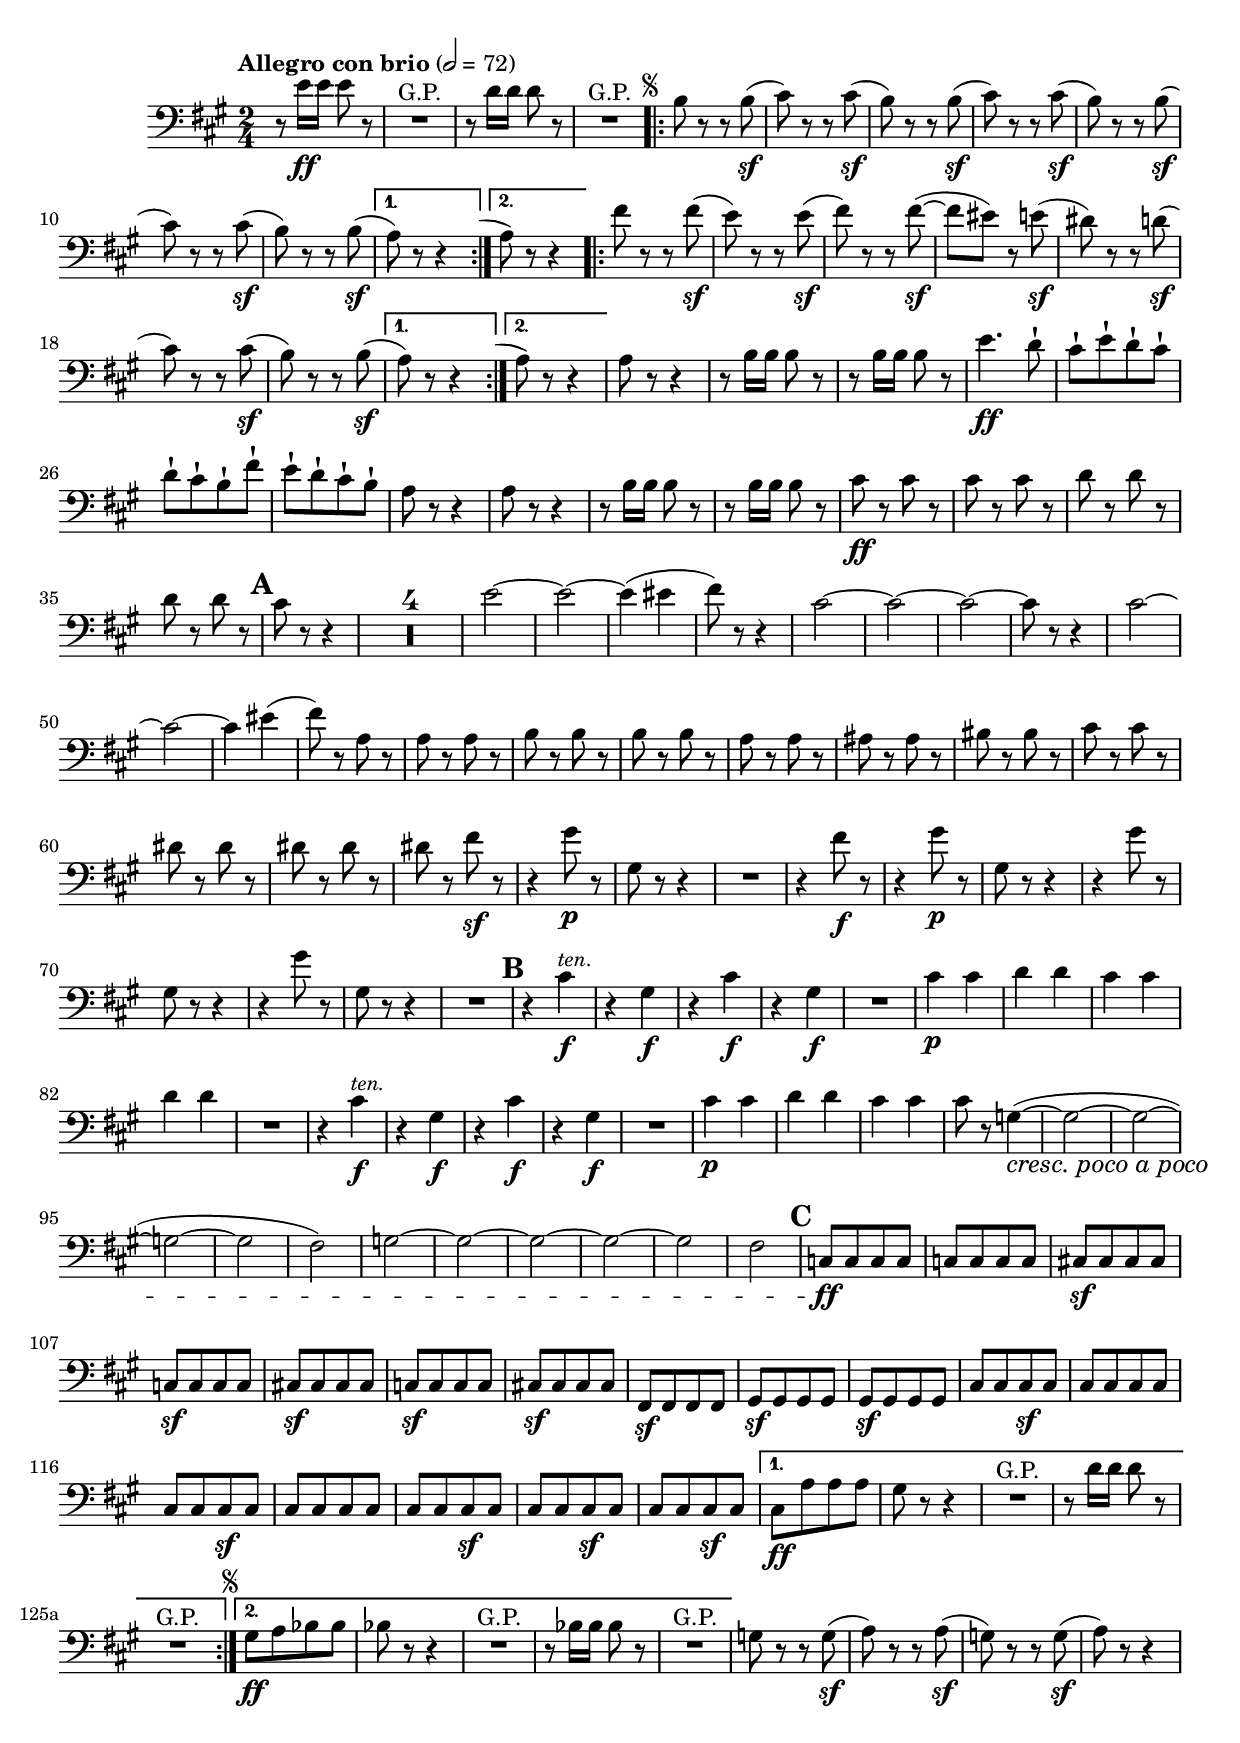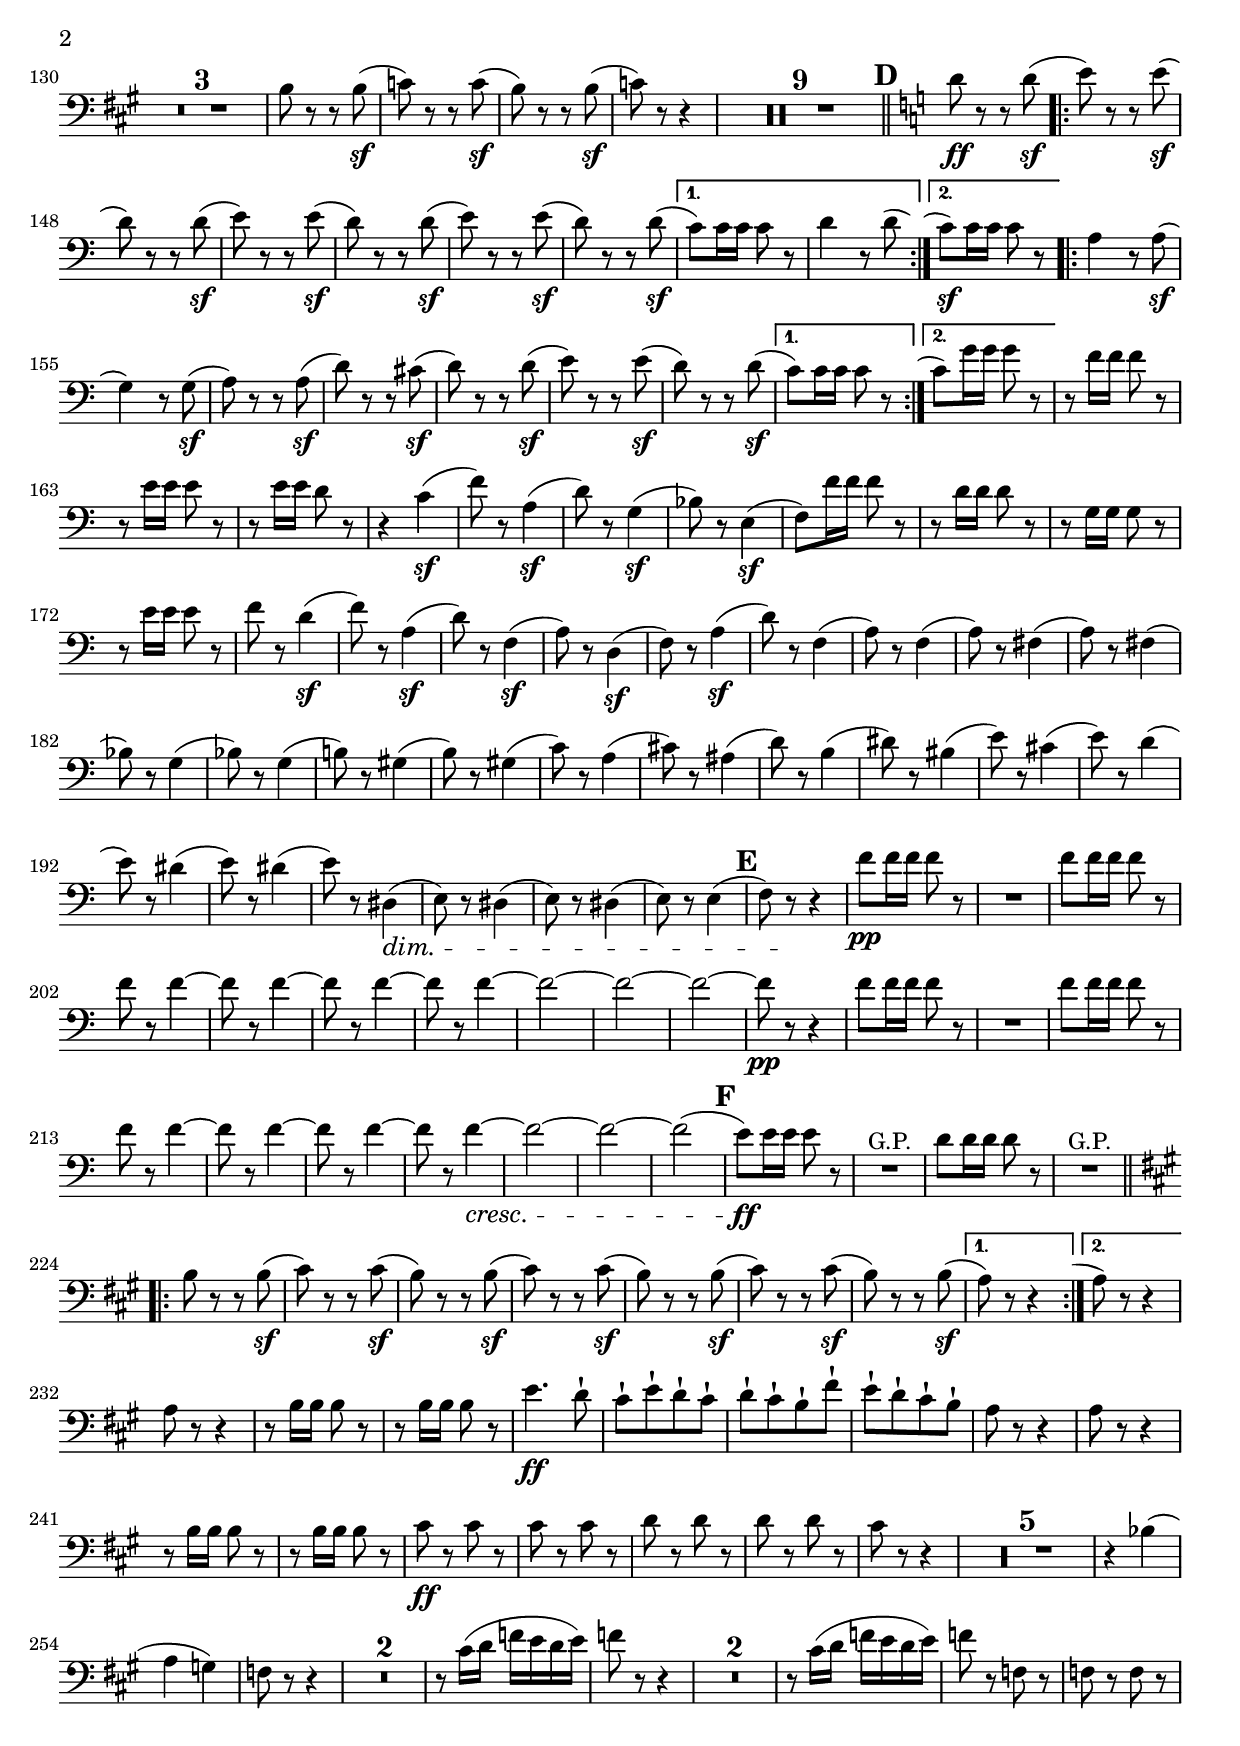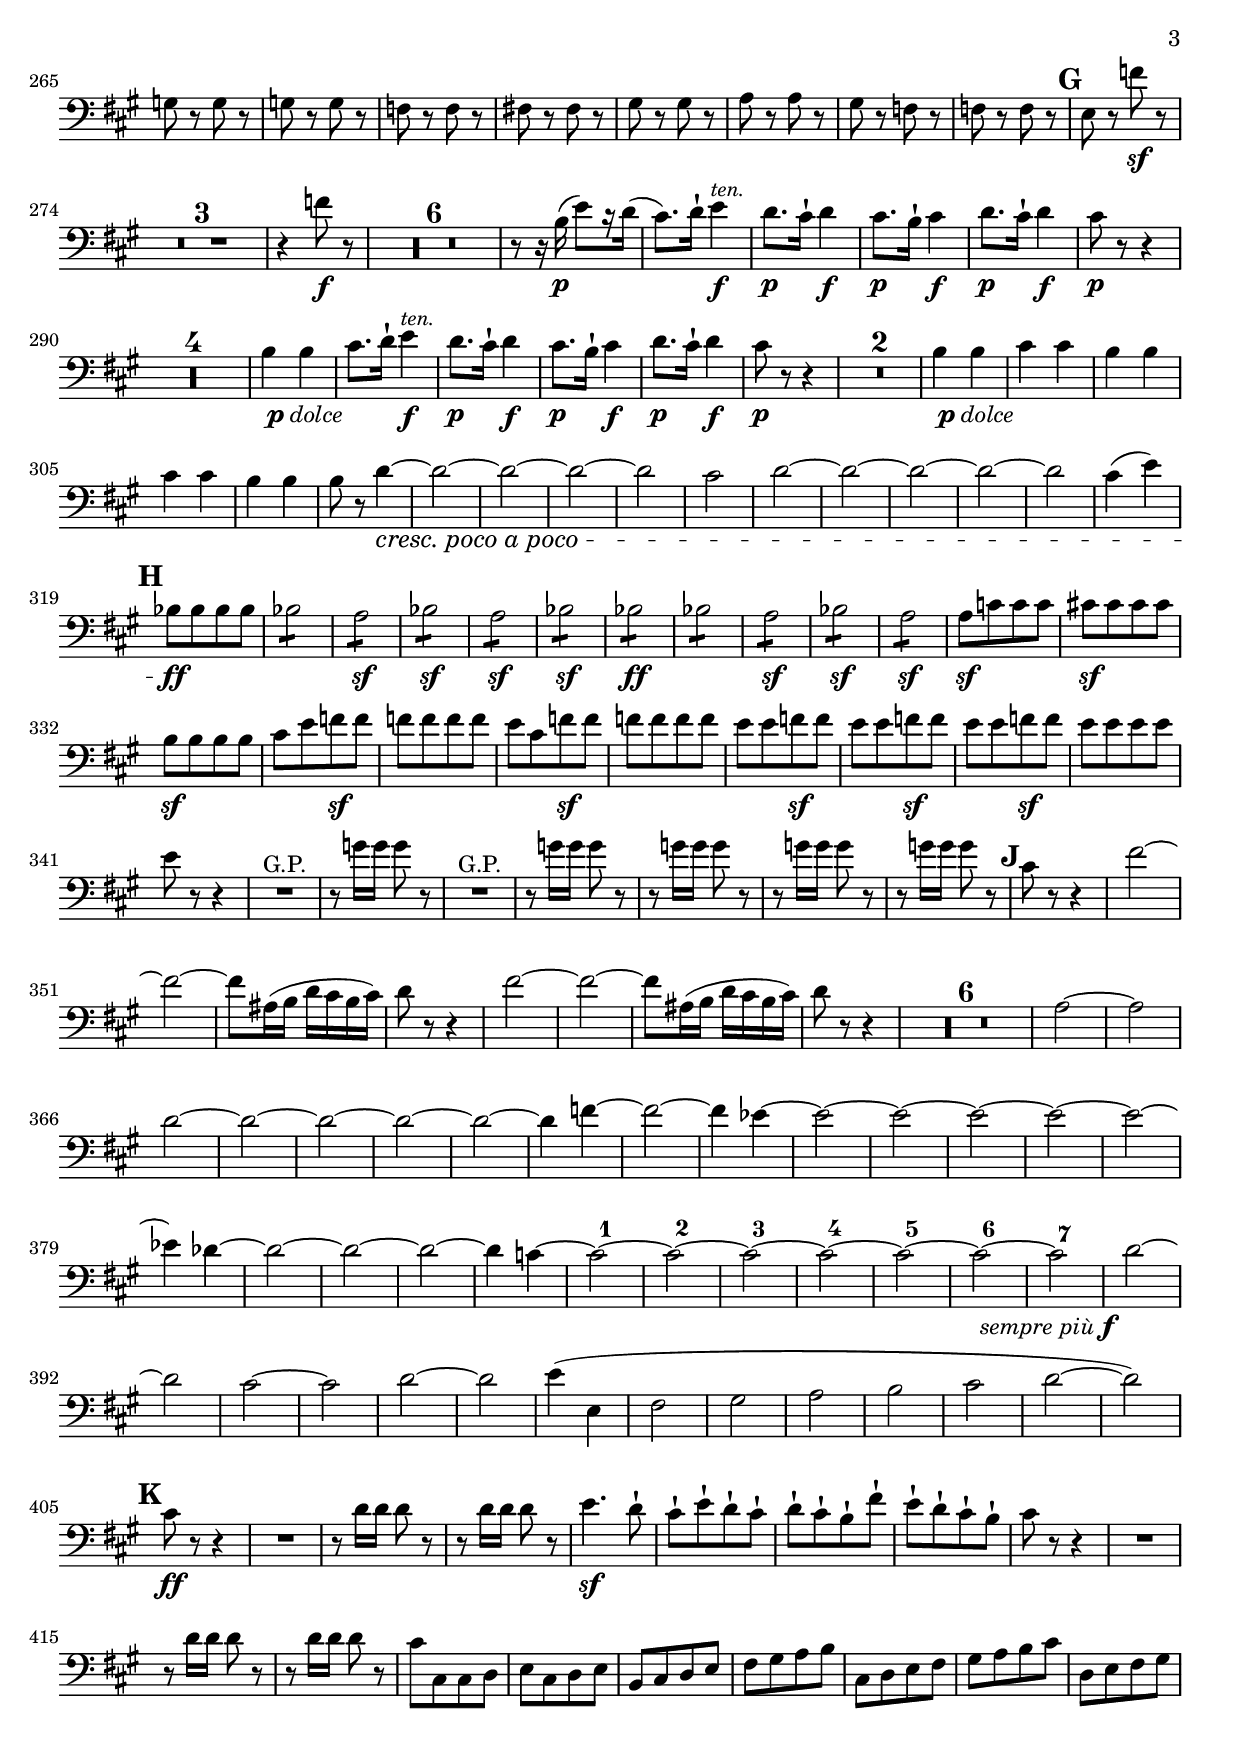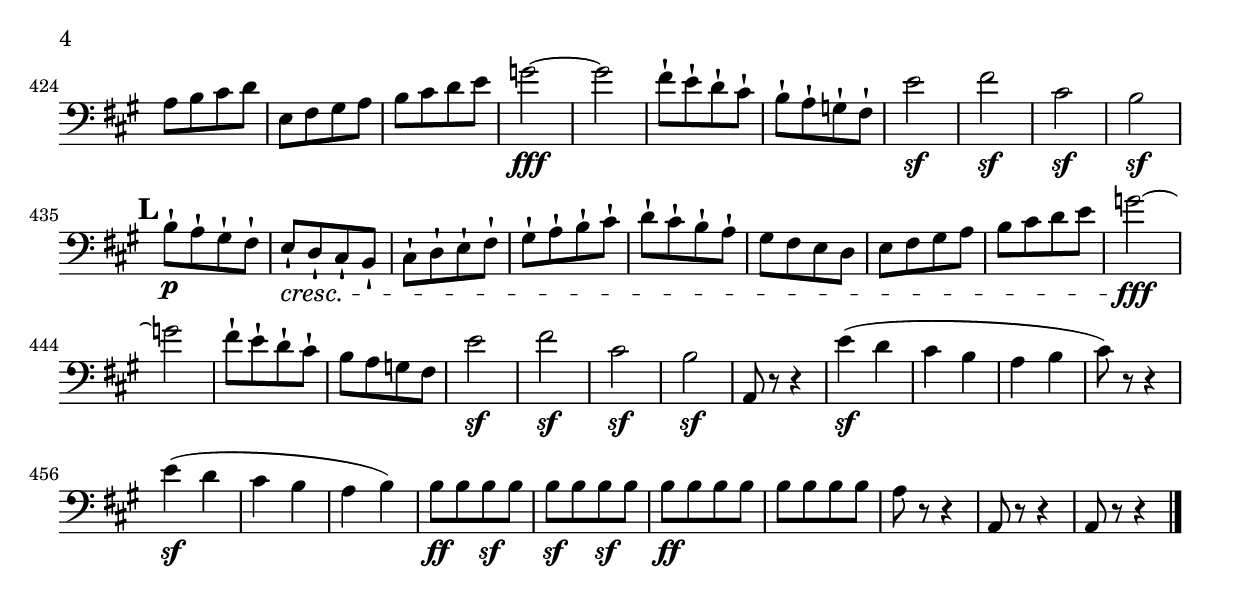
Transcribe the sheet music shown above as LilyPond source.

\version "2.24.4"

\version "2.24.4"

\include "../../definitions.ly"

voicebeethovenHxmouvementExbassonBxmd = \absolute {
	\include "../../parametres.ly"
	\clef bass \time 2/4 \key a \major \tempo "Allegro con brio" 2=72
	\set Timing.beamExceptions = \beamExceptions { 8[ 8 8 8] | 8[ 16 16] 8[ 8] }
	r8 e'16 \ff e'16 e'8 r8 |
	R2\granPausa |
	r8 d'16 d'16 d'8 r8 |
	R2\granPausa |
	\repeat volta 2 {
		\segnoMark 1
		\repeat volta 2 {
			b8 r8 r8 b8( \sf |
			cis'8) r8 r8 cis'8( \sf |
			b8) r8 r8 b8( \sf |
			cis'8) r8 r8 cis'8( \sf |
			b8) r8 r8 b8( \sf |
			cis'8) r8 r8 cis'8( \sf |
			b8) r8 r8 b8( \sf |
			\alternative{
				{a8) r8 r4 | }
				{
					a8
					-\tweak control-points #'((-2 . 3.5) (-1 . 3.6) (0 . 3.5) (1 . 2.9)) ( <> )
					r8 r4 |
				}
			}
		}
		\repeat volta 2 {
			fis'8 r8 r8 fis'8( \sf |
			e'8) r8 r8 e'8( \sf |
			fis'8) r8 r8 fis'8(~ \sf |
			fis'8 eis'8) r8 e'8( \sf |
			dis'8) r8 r8 d'8( \sf |
			cis'8) r8 r8 cis'8( \sf |
			b8) r8 r8 b8( \sf |
			\alternative{
				{a8) r8 r4 |}
				{
					a8
					-\tweak control-points #'((-2 . 3.5) (-1 . 3.6) (0 . 3.5) (1 . 2.9)) ( <> )
					r8 r4 |
				}
			}
		}
		a8 r8 r4 |
		r8 b16 b16 b8 r8 |
		r8 b16 b16 b8 r8 |
		e'4. \ff d'8-! |
		%\set Timing.baseMoment = #(ly:make-moment 2/4)
		cis'8-! e'8-! d'8-! cis'8-! |
		d'8-! cis'8-! b8-! fis'8-! |
		e'8-! d'8-! cis'8-! b8-! |
		%\set Timing.baseMoment = #(ly:make-moment 1/4)
		a8 r8 r4 |
		a8 r8 r4 |
		r8 b16 b16 b8 r8 |
		r8 b16 b16 b8 r8 |
		cis'8 \ff r8 cis'8 r8 |
		cis'8 r8 cis'8 r8 |
		d'8 r8 d'8 r8 |
		d'8 r8 d'8 r8 |
		\mark\default \barNumberCheck 36
		cis'8 r8 r4 |
		R2*4 |
		e'2~ |
		e'2~ |
		e'4( eis'4 |
		fis'8) r8 r4 |
		cis'2~ |
		cis'2~ |
		cis'2~ |
		cis'8 r8 r4 |
		cis'2~ |
		cis'2~ |
		cis'4 eis'4( |
		fis'8) r8 a8 r8 |
		a8 r8 a8 r8 |
		b8 r8 b8 r8 |
		b8 r8 b8 r8 |
		a8 r8 a8 r8 |
		ais8 r8 ais8 r8 |
		bis8 r8 bis8 r8 |
		cis'8 r8 cis'8 r8 |
		dis'8 r8 dis'8 r8 |
		dis'8 r8 dis'8 r8 |
		dis'8 r8 fis'8 \sf r8 |
		r4 gis'8 \p r8 |
		gis8 r8 r4 |
		R2 |
		r4 fis'8 \f r8 |
		r4 gis'8 \p r8 |
		gis8 r8 r4 |
		r4 gis'8 r8 |
		gis8 r8 r4 |
		r4 gis'8 r8 |
		gis8 r8 r4 |
		R2 |
		\mark\default \barNumberCheck 74
		r4 cis'4\tenutotext \f |
		r4 gis4 \f |
		r4 cis'4 \f |
		r4 gis4 \f |
		R2 |
		cis'4 \p cis'4 |
		d'4 d'4 |
		cis'4 cis'4 |
		d'4 d'4 |
		R2 |
		r4 cis'4\tenutotext \f |
		r4 gis4 \f |
		r4 cis'4 \f |
		r4 gis4 \f |
		R2 |
		cis'4 \p cis'4 |
		d'4 d'4 |
		cis'4 cis'4 |
		cis'8 r8 g4(~ \crescpoco |
		g2~ |
		g2~ |
		g2~ |
		g2 |
		fis2) |
		g2~ |
		g2~ |
		g2~ |
		g2~ |
		g2 |
		fis2 |
		\mark\default \barNumberCheck 104
		c8 \ff c8 c8 c8 |
		c8 c8 c8 c8 |
		cis8 \sf cis8 cis8 cis8 |
		c8 \sf c8 c8 c8 |
		cis8 \sf cis8 cis8 cis8 |
		c8 \sf c8 c8 c8 |
		cis8 \sf cis8 cis8 cis8 |
		fis,8 \sf fis,8 fis,8 fis,8 |
		gis,8 \sf gis,8 gis,8 gis,8 |
		gis,8 \sf gis,8 gis,8 gis,8 |
		cis8 cis8 cis8 \sf cis8 |
		cis8 cis8 cis8 cis8 |
		cis8 cis8 cis8 \sf cis8 |
		cis8 cis8 cis8 cis8 |
		cis8 cis8 cis8 \sf cis8 |
		cis8 cis8 cis8 \sf cis8 |
		cis8 cis8 cis8 \sf cis8 |
		\alternative{
			{
				cis8 \ff a8 a8 a8 |
				gis8 r8 r4 |
				R2\granPausa |
				r8 d'16 d'16 d'8 r8 |
				R2\granPausa | \segnoMark 1
			}
			{
				gis8 \ff a8 bes8 bes8 |
				bes8 r8 r4 |
				R2\granPausa |
				r8 bes16 bes16 bes8 r8 |
				R2\granPausa |
			}
		}
	}
	g8 r8 r8 g8( \sf |
	a8) r8 r8 a8( \sf |
	g8) r8 r8 g8( \sf |
	a8) r8 r4 |
	R2*3 |
	b8 r8 r8 b8( \sf |
	c'8) r8 r8 c'8( \sf |
	b8) r8 r8 b8( \sf |
	c'8) r8 r4 |
	R2*9 | \section
	\mark\default
	\key c \major
	d'8 \ff r8 r8 d'8( \sf |
	\repeat volta 2 {
		e'8) r8 r8 e'8( \sf |
		d'8) r8 r8 d'8( \sf |
		e'8) r8 r8 e'8( \sf |
		d'8) r8 r8 d'8( \sf |
		e'8) r8 r8 e'8( \sf |
		d'8) r8 r8 d'8( \sf |
		\alternative{
			{
				c'8) c'16 c'16 c'8 r8 |
				d'4 r8 d'8 -\tweak control-points #'((0 . 4.5) (1 . 5) (2 . 4.5) (2.5 . 4.2)) ( <> ) \sf |
			}
			{
				c'8
				-\tweak control-points #'((-1.5 . 4) (-1 . 4.5) (0 . 4.5) (1 . 4)) ( <> )
				c'16 c'16 c'8 r8 |
			}
		}
	}
	\repeat volta 2 {
		a4 r8 a8( \sf |
		g4) r8 g8( \sf |
		a8) r8 r8 a8( \sf |
		d'8) r8 r8 cis'8( \sf |
		d'8) r8 r8 d'8( \sf |
		e'8) r8 r8 e'8( \sf |
		d'8) r8 r8 d'8( \sf |
		\alternative{
			{c'8) c'16 c'16 c'8 r8 |}
			{
				c'8
				-\tweak control-points #'((-1.5 . 4) (-1 . 4.5) (0 . 4.5) (1 . 4)) ( <> )
				g'16 g'16 g'8 r8 |
			}
		}
	}
	r8 f'16 f'16 f'8 r8 |
	r8 e'16 e'16 e'8 r8 |
	r8 e'16 e'16 d'8 r8 |
	r4 c'4( \sf |
	f'8) r8 a4( \sf |
	d'8) r8 g4( \sf |
	bes8) r8 e4( \sf |
	f8) f'16 f'16 f'8 r8 |
	r8 d'16 d'16 d'8 r8 |
	r8 g16 g16 g8 r8 |
	r8 e'16 e'16 e'8 r8 |
	f'8 r8 d'4( \sf |
	f'8) r8 a4( \sf |
	d'8) r8 f4( \sf |
	a8) r8 d4( \sf |
	f8) r8 a4( \sf |
	d'8) r8 f4( |
	a8) r8 f4( |
	a8) r8 fis4( |
	a8) r8 fis4( |
	bes8) r8 g4( |
	bes8) r8 g4( |
	b8) r8 gis4( |
	b8) r8 gis4( |
	c'8) r8 a4( |
	cis'8) r8 ais4( |
	d'8) r8 b4( |
	dis'8) r8 bis4( |
	e'8) r8 cis'4( |
	e'8) r8 d'4( |
	e'8) r8 dis'4( |
	e'8) r8 dis'4( |
	e'8) r8 dis4( \dim |
	e8) r8 dis4( |
	e8) r8 dis4( |
	e8) r8 e4( |
	\mark\default \barNumberCheck 198
	f8) r8 \! r4 |
	f'8 \pp f'16 f'16 f'8 r8 |
	R2 |
	f'8 f'16 f'16 f'8 r8 |
	f'8 r8 f'4~ |
	f'8 r8 f'4~ |
	f'8 r8 f'4~ |
	f'8 r8 f'4~ |
	f'2~ |
	f'2~ |
	f'2~ |
	f'8 \pp r8 r4 |
	f'8 f'16 f'16 f'8 r8 |
	R2 |
	f'8 f'16 f'16 f'8 r8 |
	f'8 r8 f'4~ |
	f'8 r8 f'4~ |
	f'8 r8 f'4~ |
	f'8 r8 f'4~ \cresc |
	f'2~ |
	f'2~ |
	f'2( |
	\mark\default \barNumberCheck 220
	e'8) \ff e'16 e'16 e'8 r8 |
	R2\granPausa |
	d'8 d'16 d'16 d'8 r8 |
	R2\granPausa | \section
	\key a \major
	\repeat volta 2 {
		b8 r8 r8 b8( \sf |
		cis'8) r8 r8 cis'8( \sf |
		b8) r8 r8 b8( \sf |
		cis'8) r8 r8 cis'8( \sf |
		b8) r8 r8 b8( \sf |
		cis'8) r8 r8 cis'8( \sf |
		b8) r8 r8 b8( \sf |
		\alternative{
			{a8) r8 r4 |}
			{
				a8
				-\tweak control-points #'((-2 . 3.5) (-1 . 3.6) (0 . 3.5) (1 . 2.9)) ( <> )
				r8 r4 |
			}
		}
	}
	a8 r8 r4 |
	r8 b16 b16 b8 r8 |
	r8 b16 b16 b8 r8 |
	e'4. \ff d'8-! |
	cis'8-! e'8-! d'8-! cis'8-! |
	d'8-! cis'8-! b8-! fis'8-! |
	e'8-! d'8-! cis'8-! b8-! |
	a8 r8 r4 |
	a8 r8 r4 |
	r8 b16 b16 b8 r8 |
	r8 b16 b16 b8 r8 |
	cis'8 \ff r8 cis'8 r8 |
	cis'8 r8 cis'8 r8 |
	d'8 r8 d'8 r8 |
	d'8 r8 d'8 r8 |
	cis'8 r8 r4 |
	R2*5 |
	r4 bes4( |
	a4 g4) |
	f8 r8 r4 |
	R2*2 |
	r8 cis'16( d'16 f'16 e'16 d'16 e'16) |
	f'8 r8 r4 |
	R2*2 |
	r8 cis'16( d'16 f'16 e'16 d'16 e'16) |
	f'8 r8 f8 r8 |
	f8 r8 f8 r8 |
	g8 r8 g8 r8 |
	g8 r8 g8 r8 |
	f8 r8 f8 r8 |
	fis8 r8 fis8 r8 |
	gis8 r8 gis8 r8 |
	a8 r8 a8 r8 |
	gis8 r8 f8 r8 |
	f8 r8 f8 r8 |
	\mark\default \barNumberCheck 273
	e8 r8 f'8 \sf r8 |
	R2*3 |
	r4 f'8 \f r8 |
	R2*6 |
	\override DynamicLineSpanner.staff-padding = 1.5
	r8 r16 b16( \p e'8)[ r16 d'16]( |
	cis'8.) d'16-! e'4\tenutotext \f |
	d'8. \p cis'16-! d'4 \f |
	cis'8.\p b16-! cis'4 \f |
	d'8.\p cis'16-! d'4\f |
	cis'8\p r8 r4 |
	R2*4 |
	b4 \pdolce b4 |
	cis'8. d'16-! e'4\tenutotext \f |
	d'8. \p cis'16-! d'4 \f |
	cis'8. \p b16-! cis'4 \f |
	d'8. \p cis'16-! d'4 \f |
	cis'8 \p r8 r4 |
	\revert DynamicLineSpanner.staff-padding
	R2*2 |
	b4\pdolce b4 |
	cis'4 cis'4 |
	b4 b4 |
	cis'4 cis'4 |
	b4 b4 |
	b8 r8 d'4~ \crescpoco |
	d'2~ |
	d'2~ |
	d'2~ |
	d'2 |
	cis'2 |
	d'2~ |
	d'2~ |
	d'2~ |
	d'2~ |
	d'2 |
	cis'4( e'4) |
	\mark\default \barNumberCheck 319
	bes8 \ff bes8 bes8 bes8 |
	bes2:8 |
	a2:8 \sf |
	bes2:8 \sf |
	a2:8 \sf |
	bes2:8 \sf |
	bes2:8 \ff |
	bes2:8 |
	a2:8 \sf |
	bes2:8 \sf |
	a2:8 \sf |
	a8 \sf c'8 c'8 c'8 |
	cis'8 \sf cis'8 cis'8 cis'8 |
	b8 \sf b8 b8 b8 |
	cis'8 e'8 f'8 \sf f'8 |
	f'8 f'8 f'8 f'8 |
	e'8 cis'8 f'8 \sf f'8 |
	f'8 f'8 f'8 f'8 |
	e'8 e'8 f'8 \sf f'8 |
	e'8 e'8 f'8 \sf f'8 |
	e'8 e'8 f'8 \sf f'8 |
	e'8 e'8 e'8 e'8 |
	e'8 r8 r4 |
	R2\granPausa |
	r8 g'16 g'16 g'8 r8 |
	R2\granPausa |
	r8 g'16 g'16 g'8 r8 |
	r8 g'16 g'16 g'8 r8 |
	r8 g'16 g'16 g'8 r8 |
	r8 g'16 g'16 g'8 r8 |
	\mark\default \barNumberCheck 349
	cis'8 r8 r4 |
	fis'2~ |
	fis'2~ |
	fis'8 ais16( b16 d'16 cis'16 b16 cis'16) |
	d'8 r8 r4 |
	fis'2~ |
	fis'2~ |
	fis'8 ais16( b16 d'16 cis'16 b16 cis'16) |
	d'8 r8 r4 |
	R2*6 |
	a2~ |
	a2 |
	d'2~ |
	d'2~ |
	d'2~ |
	d'2~ |
	d'2~ |
	d'4 f'4~ |
	f'2~ |
	f'4 ees'4~ |
	ees'2~ |
	ees'2~ |
	ees'2~ |
	ees'2~ |
	ees'2~ |
	ees'4 des'4~ |
	des'2~ |
	des'2~ |
	des'2~ |
	des'4 c'4~ |
	\startMeasureCount
	c'2~ |
	c'2~ |
	c'2~ |
	c'2~ |
	c'2~ |
	c'2~ \semprepiuf |
	c'2 |
	\stopMeasureCount
	d'2~ |
	d'2 |
	cis'2~ |
	cis'2 |
	d'2~ |
	d'2 |
	e'4( e4 |
	fis2 |
	gis2 |
	a2 |
	b2 |
	cis'2 |
	d'2~ |
	d'2) |
	\mark\default \barNumberCheck 405
	cis'8 \ff r8 r4 |
	R2 |
	r8 d'16 d'16 d'8 r8 |
	r8 d'16 d'16 d'8 r8 |
	e'4. \sf d'8-! |
	cis'8-! e'8-! d'8-! cis'8-! |
	d'8-! cis'8-! b8-! fis'8-! |
	e'8-! d'8-! cis'8-! b8-! |
	cis'8 r8 r4 |
	R2 |
	r8 d'16 d'16 d'8 r8 |
	r8 d'16 d'16 d'8 r8 |
	cis'8 cis8 cis8 d8 |
	e8 cis8 d8 e8 |
	b,8 cis8 d8 e8 |
	fis8 gis8 a8 b8 |
	cis8 d8 e8 fis8 |
	gis8 a8 b8 cis'8 |
	d8 e8 fis8 gis8 |
	a8 b8 cis'8 d'8 |
	e8 fis8 gis8 a8 |
	b8 cis'8 d'8 e'8 |
	g'2~ \fff |
	g'2 |
	fis'8-! e'8-! d'8-! cis'8-! |
	b8-! a8-! g8-! fis8-! |
	e'2 \sf |
	fis'2 \sf |
	cis'2 \sf |
	b2 \sf |
	\mark\default \barNumberCheck 435
	b8-! \p a8-! gis8-! fis8-! |
	e8-! \cresc d8-! cis8-! b,8-! |
	cis8-! d8-! e8-! fis8-! |
	gis8-! a8-! b8-! cis'8-! |
	d'8-! cis'8-! b8-! a8-! |
	gis8 fis8 e8 d8 |
	e8 fis8 gis8 a8 |
	b8 cis'8 d'8 e'8 |
	g'2~ \fff |
	g'2 |
	fis'8-! e'8-! d'8-! cis'8-! |
	b8 a8 g8 fis8 |
	e'2 \sf |
	fis'2 \sf |
	cis'2 \sf |
	b2 \sf |
	a,8 r8 r4 |
	e'4( \sf d'4 |
	cis'4 b4 |
	a4 b4 |
	cis'8) r8 r4 |
	e'4( \sf d'4 |
	cis'4 b4 |
	a4 b4) |
	b8\ff b8 b8\sf b8 |
	b8\sf b8 b8\sf b8 |
	b8\ff b8 b8 b8 |
	b8 b8 b8 b8 |
	a8 r8 r4 |
	a,8 r8 r4 |
	a,8 r8 r4 | \fine
}


\score {
	\new Staff \voicebeethovenHxmouvementExbassonBxmd
	\layout {
		\context{
			\Staff
			\consists #Measure_counter_engraver
		}
	}
}
